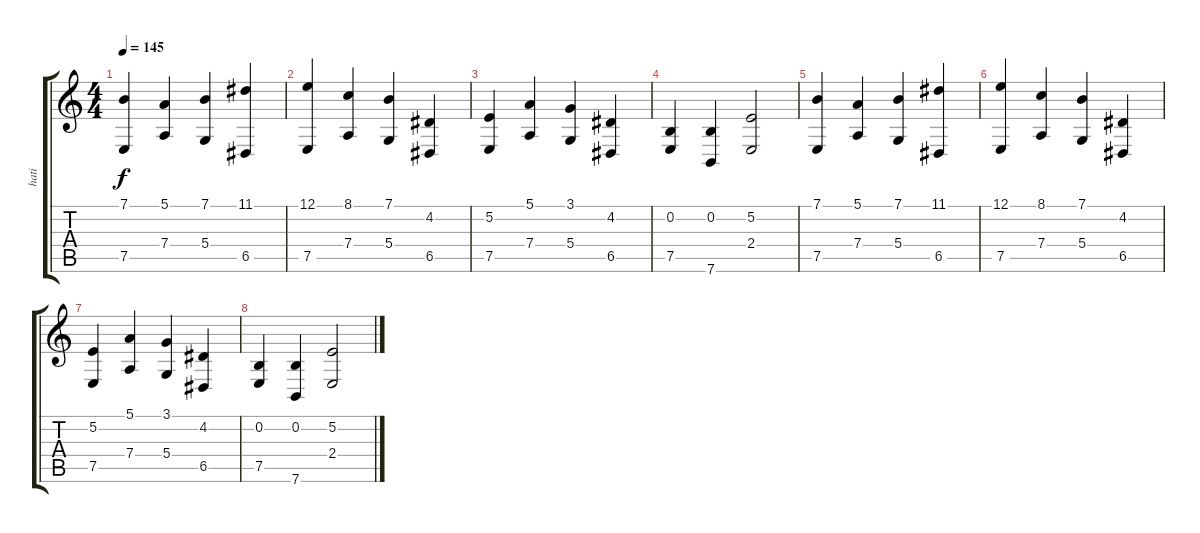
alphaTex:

\track ("hati" "hati") {instrument stringensemble1}
\staff {score tabs}
\tuning (E4 B3 G3 D3 A2 E2) {hide}
\ts (4 4)
\tempo 145
\clef g2
\ks c
(7.1 7.5).4{dy f} (5.1 7.4).4 (7.1 5.4).4 (11.1 6.5).4 |
(12.1 7.5).4 (8.1 7.4).4 (7.1 5.4).4 (4.2 6.5).4 |
(5.2 7.5).4 (5.1 7.4).4 (3.1 5.4).4 (4.2 6.5).4 |
(0.2 7.5).4 (0.2 7.6).4 (5.2 2.4).2 |
(7.1 7.5).4 (5.1 7.4).4 (7.1 5.4).4 (11.1 6.5).4 |
(12.1 7.5).4 (8.1 7.4).4 (7.1 5.4).4 (4.2 6.5).4 |
(5.2 7.5).4 (5.1 7.4).4 (3.1 5.4).4 (4.2 6.5).4 |
(0.2 7.5).4 (0.2 7.6).4 (5.2 2.4).2
